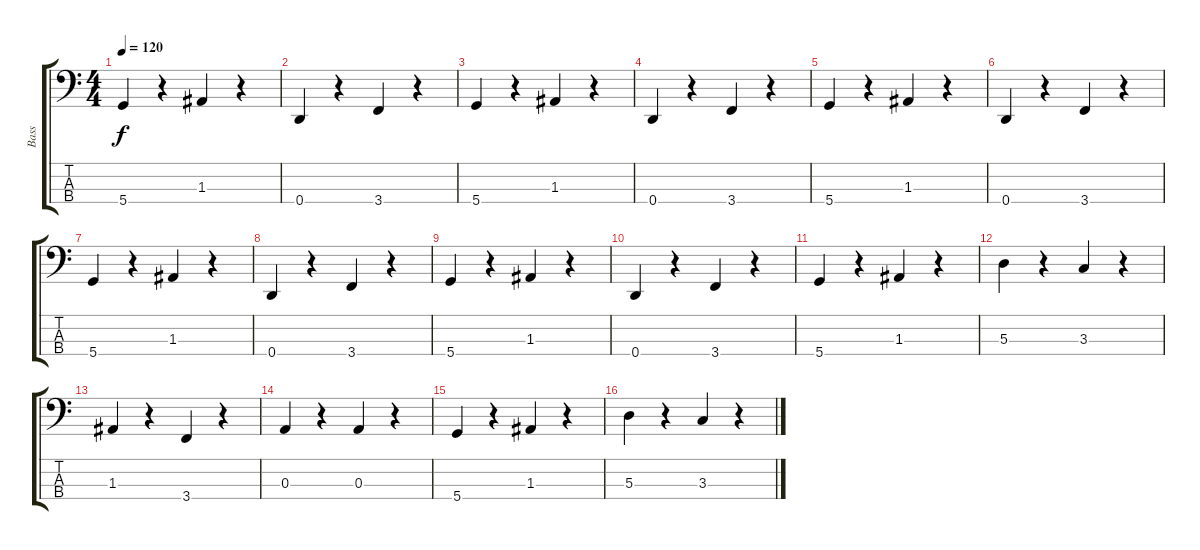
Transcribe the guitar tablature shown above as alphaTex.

\track ("Bass" "Bass") {instrument electricbassfinger}
\staff {score tabs}
\tuning (G2 D2 A1 D1) {hide}
\ts (4 4)
\tempo 120
\clef f4
\ks c
5.4.4{dy f} r.4 1.3.4 r.4 |
0.4.4 r.4 3.4.4 r.4 |
5.4.4 r.4 1.3.4 r.4 |
0.4.4 r.4 3.4.4 r.4 |
5.4.4 r.4 1.3.4 r.4 |
0.4.4 r.4 3.4.4 r.4 |
5.4.4 r.4 1.3.4 r.4 |
0.4.4 r.4 3.4.4 r.4 |
5.4.4 r.4 1.3.4 r.4 |
0.4.4 r.4 3.4.4 r.4 |
5.4.4 r.4 1.3.4 r.4 |
5.3.4 r.4 3.3.4 r.4 |
1.3.4 r.4 3.4.4 r.4 |
0.3.4 r.4 0.3.4 r.4 |
5.4.4 r.4 1.3.4 r.4 |
5.3.4 r.4 3.3.4 r.4
